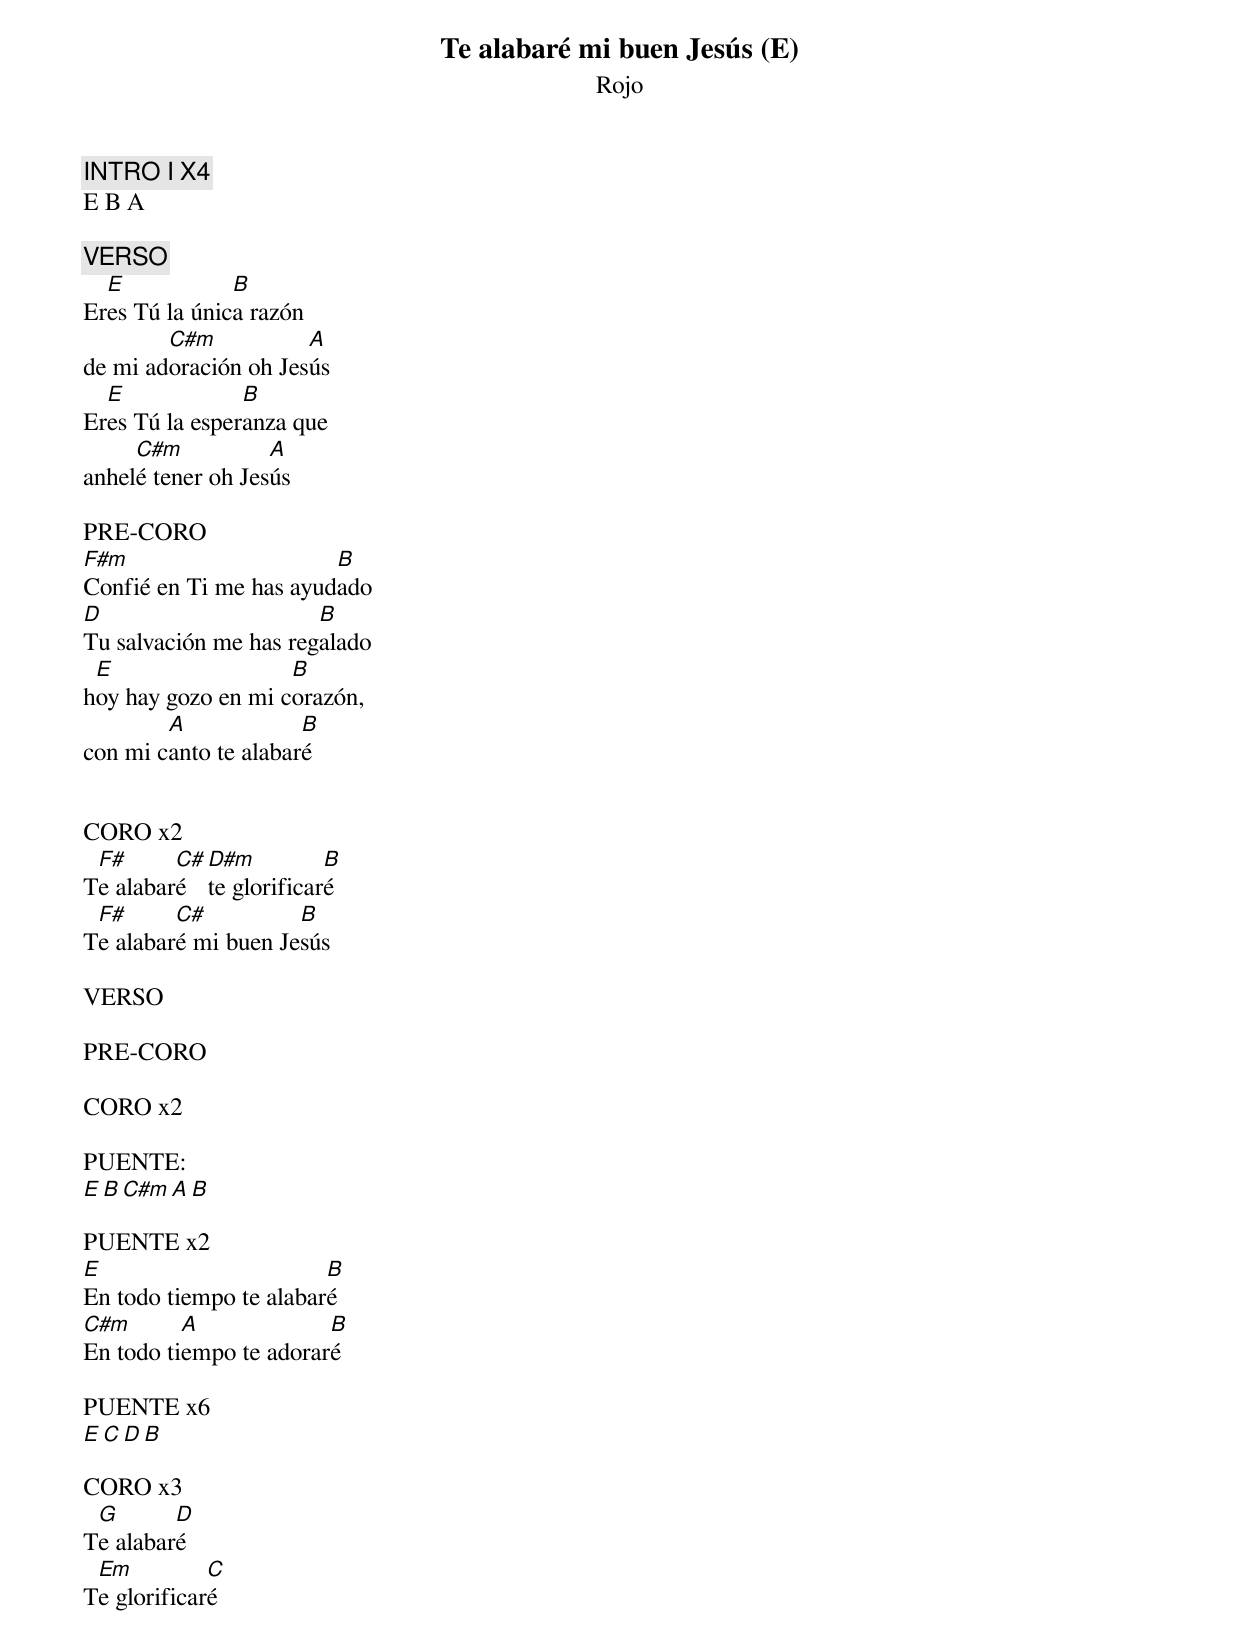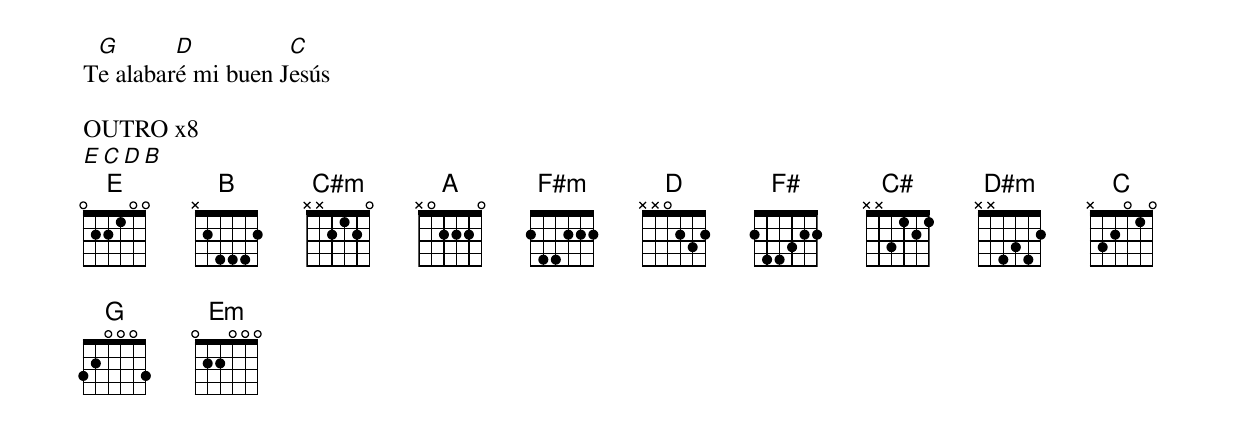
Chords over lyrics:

Te alabaré mi buen Jesús (E)
Rojo

INTRO I X4
E B A

VERSO
  E            B
Eres Tú la única razón
        C#m           A
de mi adoración oh Jesús
  E             B
Eres Tú la esperanza que
     C#m           A
anhelé tener oh Jesús

PRE-CORO
F#m                     B
Confié en Ti me has ayudado
D                      B
Tu salvación me has regalado
 E                  B
hoy hay gozo en mi corazón,
        A             B
con mi canto te alabaré


CORO x2
 F#      C# D#m          B
Te alabaré  te glorificaré
 F#      C#          B
Te alabaré mi buen Jesús

VERSO

PRE-CORO

CORO x2

PUENTE:
E B C#m A B

PUENTE x2
E                       B
En todo tiempo te alabaré
C#m       A             B
En todo tiempo te adoraré

PUENTE x6
E C D B

CORO x3
 G       D
Te alabaré
 Em          C
Te glorificaré
 G       D          C
Te alabaré mi buen Jesús

OUTRO x8
E C D B
